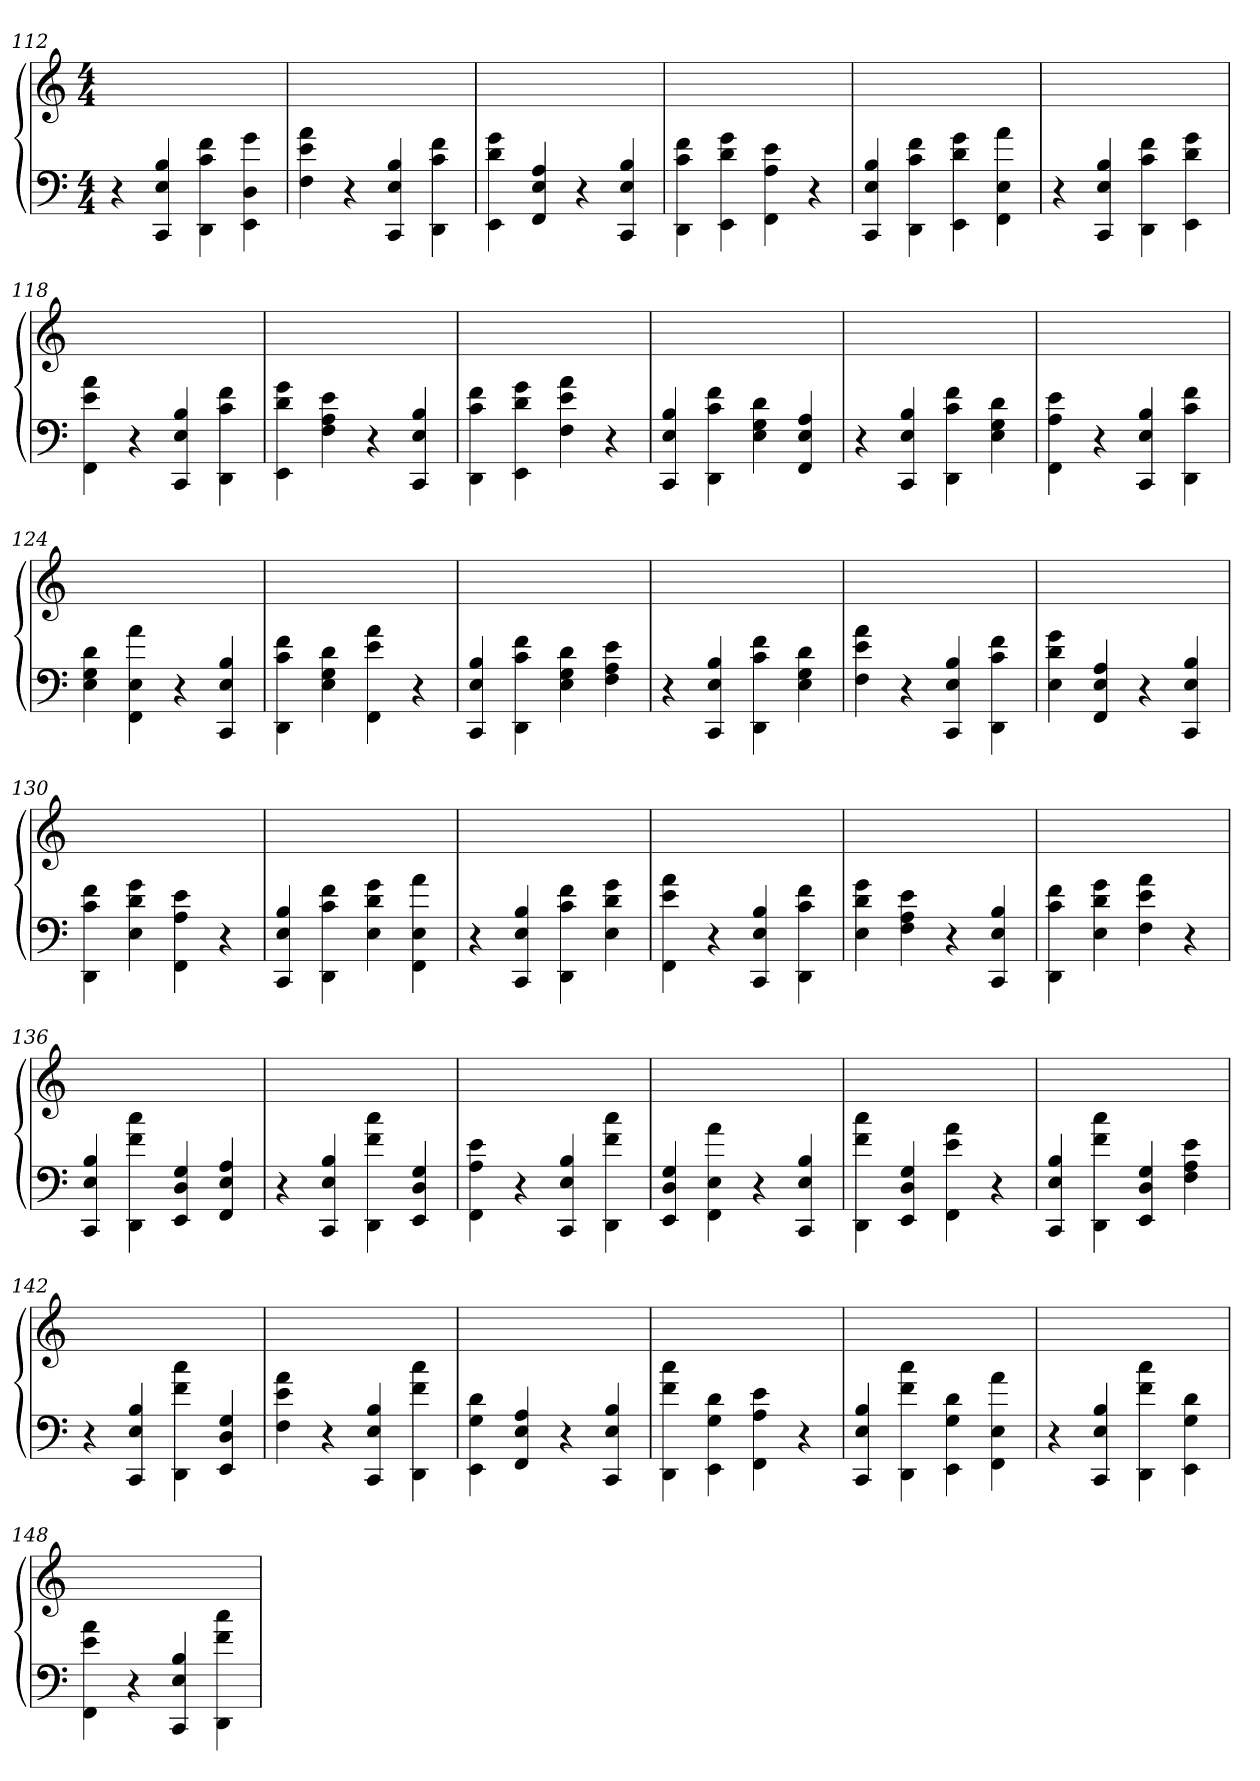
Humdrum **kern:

**kern	**kern
*part2	*part1
*staff2	*staff1
*clefF4	*clefG2
*k[]	*k[]
*C:	*C:
*M4/4	*M4/4
=112	=112
4r	1ryy
4CC 4E 4B	.
4DD 4c 4f	.
4EE 4D 4g	.
=113	=113
4F 4e 4a	1ryy
4r	.
4CC 4E 4B	.
4DD 4c 4f	.
=114	=114
4EE 4d 4g	1ryy
4FF 4E 4A	.
4r	.
4CC 4E 4B	.
=115	=115
4DD 4c 4f	1ryy
4EE 4d 4g	.
4FF 4A 4e	.
4r	.
=116	=116
4CC 4E 4B	1ryy
4DD 4c 4f	.
4EE 4d 4g	.
4FF 4E 4a	.
=117	=117
4r	1ryy
4CC 4E 4B	.
4DD 4c 4f	.
4EE 4d 4g	.
=118	=118
4FF 4e 4a	1ryy
4r	.
4CC 4E 4B	.
4DD 4c 4f	.
=119	=119
4EE 4d 4g	1ryy
4F 4A 4e	.
4r	.
4CC 4E 4B	.
=120	=120
4DD 4c 4f	1ryy
4EE 4d 4g	.
4F 4e 4a	.
4r	.
=121	=121
4CC 4E 4B	1ryy
4DD 4c 4f	.
4E 4G 4d	.
4FF 4E 4A	.
=122	=122
4r	1ryy
4CC 4E 4B	.
4DD 4c 4f	.
4E 4G 4d	.
=123	=123
4FF 4A 4e	1ryy
4r	.
4CC 4E 4B	.
4DD 4c 4f	.
=124	=124
4E 4G 4d	1ryy
4FF 4E 4a	.
4r	.
4CC 4E 4B	.
=125	=125
4DD 4c 4f	1ryy
4E 4G 4d	.
4FF 4e 4a	.
4r	.
=126	=126
4CC 4E 4B	1ryy
4DD 4c 4f	.
4E 4G 4d	.
4F 4A 4e	.
=127	=127
4r	1ryy
4CC 4E 4B	.
4DD 4c 4f	.
4E 4G 4d	.
=128	=128
4F 4e 4a	1ryy
4r	.
4CC 4E 4B	.
4DD 4c 4f	.
=129	=129
4E 4d 4g	1ryy
4FF 4E 4A	.
4r	.
4CC 4E 4B	.
=130	=130
4DD 4c 4f	1ryy
4E 4d 4g	.
4FF 4A 4e	.
4r	.
=131	=131
4CC 4E 4B	1ryy
4DD 4c 4f	.
4E 4d 4g	.
4FF 4E 4a	.
=132	=132
4r	1ryy
4CC 4E 4B	.
4DD 4c 4f	.
4E 4d 4g	.
=133	=133
4FF 4e 4a	1ryy
4r	.
4CC 4E 4B	.
4DD 4c 4f	.
=134	=134
4E 4d 4g	1ryy
4F 4A 4e	.
4r	.
4CC 4E 4B	.
=135	=135
4DD 4c 4f	1ryy
4E 4d 4g	.
4F 4e 4a	.
4r	.
=136	=136
4CC 4E 4B	1ryy
4DD 4f 4cc	.
4EE 4D 4G	.
4FF 4E 4A	.
=137	=137
4r	1ryy
4CC 4E 4B	.
4DD 4f 4cc	.
4EE 4D 4G	.
=138	=138
4FF 4A 4e	1ryy
4r	.
4CC 4E 4B	.
4DD 4f 4cc	.
=139	=139
4EE 4D 4G	1ryy
4FF 4E 4a	.
4r	.
4CC 4E 4B	.
=140	=140
4DD 4f 4cc	1ryy
4EE 4D 4G	.
4FF 4e 4a	.
4r	.
=141	=141
4CC 4E 4B	1ryy
4DD 4f 4cc	.
4EE 4D 4G	.
4F 4A 4e	.
=142	=142
4r	1ryy
4CC 4E 4B	.
4DD 4f 4cc	.
4EE 4D 4G	.
=143	=143
4F 4e 4a	1ryy
4r	.
4CC 4E 4B	.
4DD 4f 4cc	.
=144	=144
4EE 4G 4d	1ryy
4FF 4E 4A	.
4r	.
4CC 4E 4B	.
=145	=145
4DD 4f 4cc	1ryy
4EE 4G 4d	.
4FF 4A 4e	.
4r	.
=146	=146
4CC 4E 4B	1ryy
4DD 4f 4cc	.
4EE 4G 4d	.
4FF 4E 4a	.
=147	=147
4r	1ryy
4CC 4E 4B	.
4DD 4f 4cc	.
4EE 4G 4d	.
=148	=148
4FF 4e 4a	1ryy
4r	.
4CC 4E 4B	.
4DD 4f 4cc	.
=	=
*-	*-
